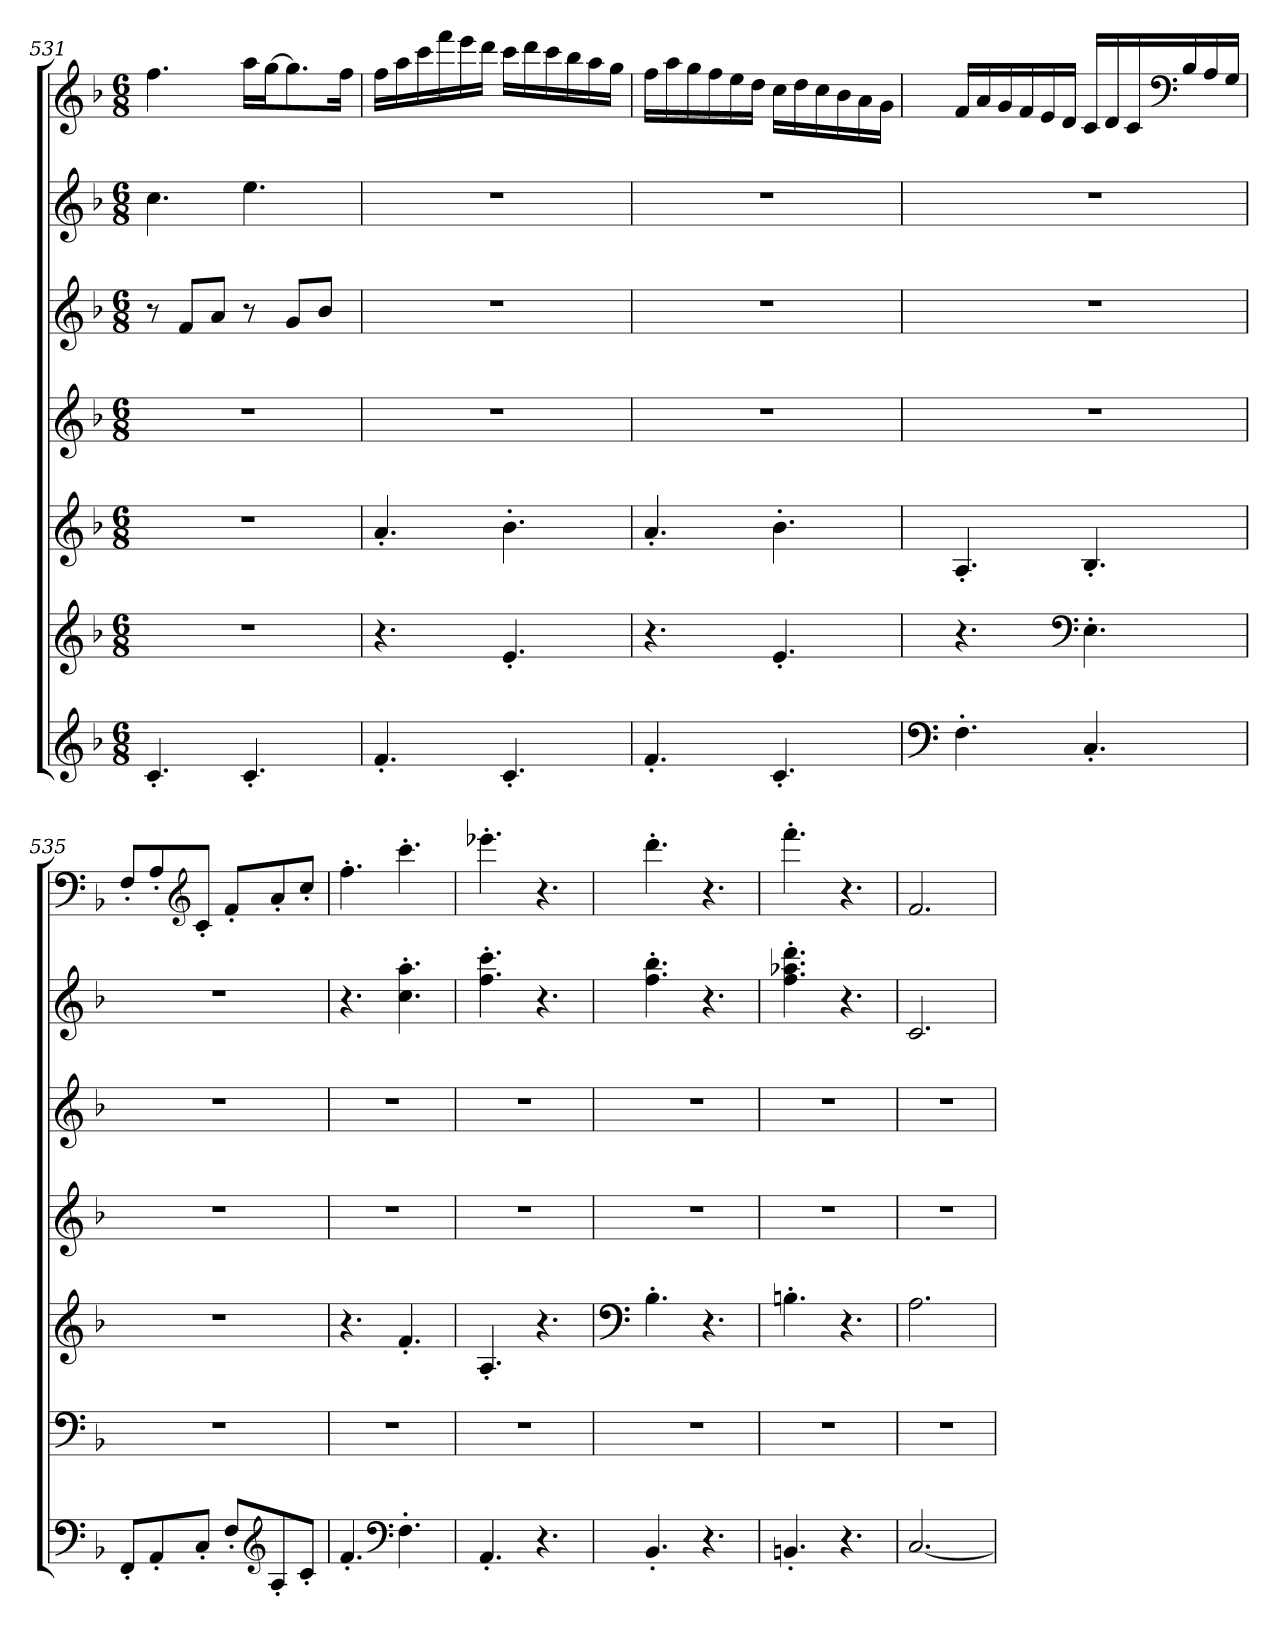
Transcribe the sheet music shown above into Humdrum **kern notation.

**kern	**kern	**kern	**kern	**kern	**kern	**kern
*part5	*part4	*part4	*part3	*part3	*part2	*part1
*staff7	*staff6	*staff5	*staff4	*staff3	*staff2	*staff1
*clefG2	*clefG2	*clefG2	*clefG2	*clefG2	*clefG2	*clefG2
*k[b-]	*k[b-]	*k[b-]	*k[b-]	*k[b-]	*k[b-]	*k[b-]
*M6/8	*M6/8	*M6/8	*M6/8	*M6/8	*M6/8	*M6/8
=531	=531	=531	=531	=531	=531	=531
4.c'/	2.r	2.r	2.r	8r	4.cc\	4.ff\
.	.	.	.	8f/L	.	.
.	.	.	.	8a/J	.	.
4.c'/	.	.	.	8r	4.ee\	16aa\LL
.	.	.	.	.	.	[16gg\J
.	.	.	.	8g/L	.	8.gg\]
.	.	.	.	8b-/J	.	.
.	.	.	.	.	.	16ff\Jk
!!LO:PB:g=z
=532	=532	=532	=532	=532	=532	=532
*	*	*	*	*	*	*MM159
4.f'/	4.r	4.a'/	2.r	2.r	2.r	16ff\LL
.	.	.	.	.	.	16aa\
.	.	.	.	.	.	16ccc\
.	.	.	.	.	.	16fff\
.	.	.	.	.	.	16eee\
.	.	.	.	.	.	16ddd\JJ
4.c'/	4.e'/	4.b-'\	.	.	.	16ccc\LL
.	.	.	.	.	.	16ddd\
.	.	.	.	.	.	16ccc\
.	.	.	.	.	.	16bb-\
.	.	.	.	.	.	16aa\
.	.	.	.	.	.	16gg\JJ
=533	=533	=533	=533	=533	=533	=533
4.f'/	4.r	4.a'/	2.r	2.r	2.r	16ff\LL
.	.	.	.	.	.	16aa\
.	.	.	.	.	.	16gg\
.	.	.	.	.	.	16ff\
.	.	.	.	.	.	16ee\
.	.	.	.	.	.	16dd\JJ
4.c'/	4.e'/	4.b-'\	.	.	.	16cc\LL
.	.	.	.	.	.	16dd\
.	.	.	.	.	.	16cc\
.	.	.	.	.	.	16b-\
.	.	.	.	.	.	16a\
.	.	.	.	.	.	16g\JJ
!!LO:PB:g=z
=534	=534	=534	=534	=534	=534	=534
*clefF4	*	*	*	*	*	*
4.F'\	4.r	4.A'/	2.r	2.r	2.r	16f/LL
.	.	.	.	.	.	16a/
.	.	.	.	.	.	16g/
.	.	.	.	.	.	16f/
.	.	.	.	.	.	16e/
.	.	.	.	.	.	16d/JJ
*	*clefF4	*	*	*	*	*
4.C'/	4.E'\	4.B-'/	.	.	.	16c/LL
.	.	.	.	.	.	16d/
.	.	.	.	.	.	16c/
*	*	*	*	*	*	*clefF4
.	.	.	.	.	.	16B-/
.	.	.	.	.	.	16A/
.	.	.	.	.	.	16G/JJ
=535	=535	=535	=535	=535	=535	=535
*	*	*	*	*	*	*MM159
8FF'/L	2.r	2.r	2.r	2.r	2.r	8F'/L
8AA'/	.	.	.	.	.	8A'/
*	*	*	*	*	*	*clefG2
8C'/J	.	.	.	.	.	8c'/J
8F'/L	.	.	.	.	.	8f'/L
*clefG2	*	*	*	*	*	*
8A'/	.	.	.	.	.	8a'/
8c'/J	.	.	.	.	.	8cc'/J
=536	=536	=536	=536	=536	=536	=536
*	*	*	*	*	*	*MM156
4.f'/	2.r	4.r	2.r	2.r	4.r	4.ff'\
*clefF4	*	*	*	*	*	*
*	*	*	*	*	*	*MM154
4.F'\	.	4.f'/	.	.	4.cc\' 4.aa\'	4.ccc'\
=537	=537	=537	=537	=537	=537	=537
*	*	*	*	*	*	*MM152
4.AA'/	2.r	4.A'/	2.r	2.r	4.ff\' 4.ccc\'	4.eee-X'\
4.r	.	4.r	.	.	4.r	4.r
=538	=538	=538	=538	=538	=538	=538
*	*	*clefF4	*	*	*	*
*	*	*	*	*	*	*MM154
4.BB-'/	2.r	4.B-'\	2.r	2.r	4.ff\' 4.bb-\'	4.ddd'\
*	*	*	*	*	*	*MM140
4.r	.	4.r	.	.	4.r	4.r
!!LO:PB:g=z
=539	=539	=539	=539	=539	=539	=539
*	*	*	*	*	*	*MM152
4.BBn'/	2.r	4.Bn'\	2.r	2.r	4.ff\' 4.aa-X\' 4.ddd\'	4.fff'\
4.r	.	4.r	.	.	4.r	4.r
=540	=540	=540	=540	=540	=540	=540
*	*	*	*	*	*	*MM158
[2.C/	2.r	2.A\	2.r	2.r	2.c/	2.f/
=	=	=	=	=	=	=
*-	*-	*-	*-	*-	*-	*-
